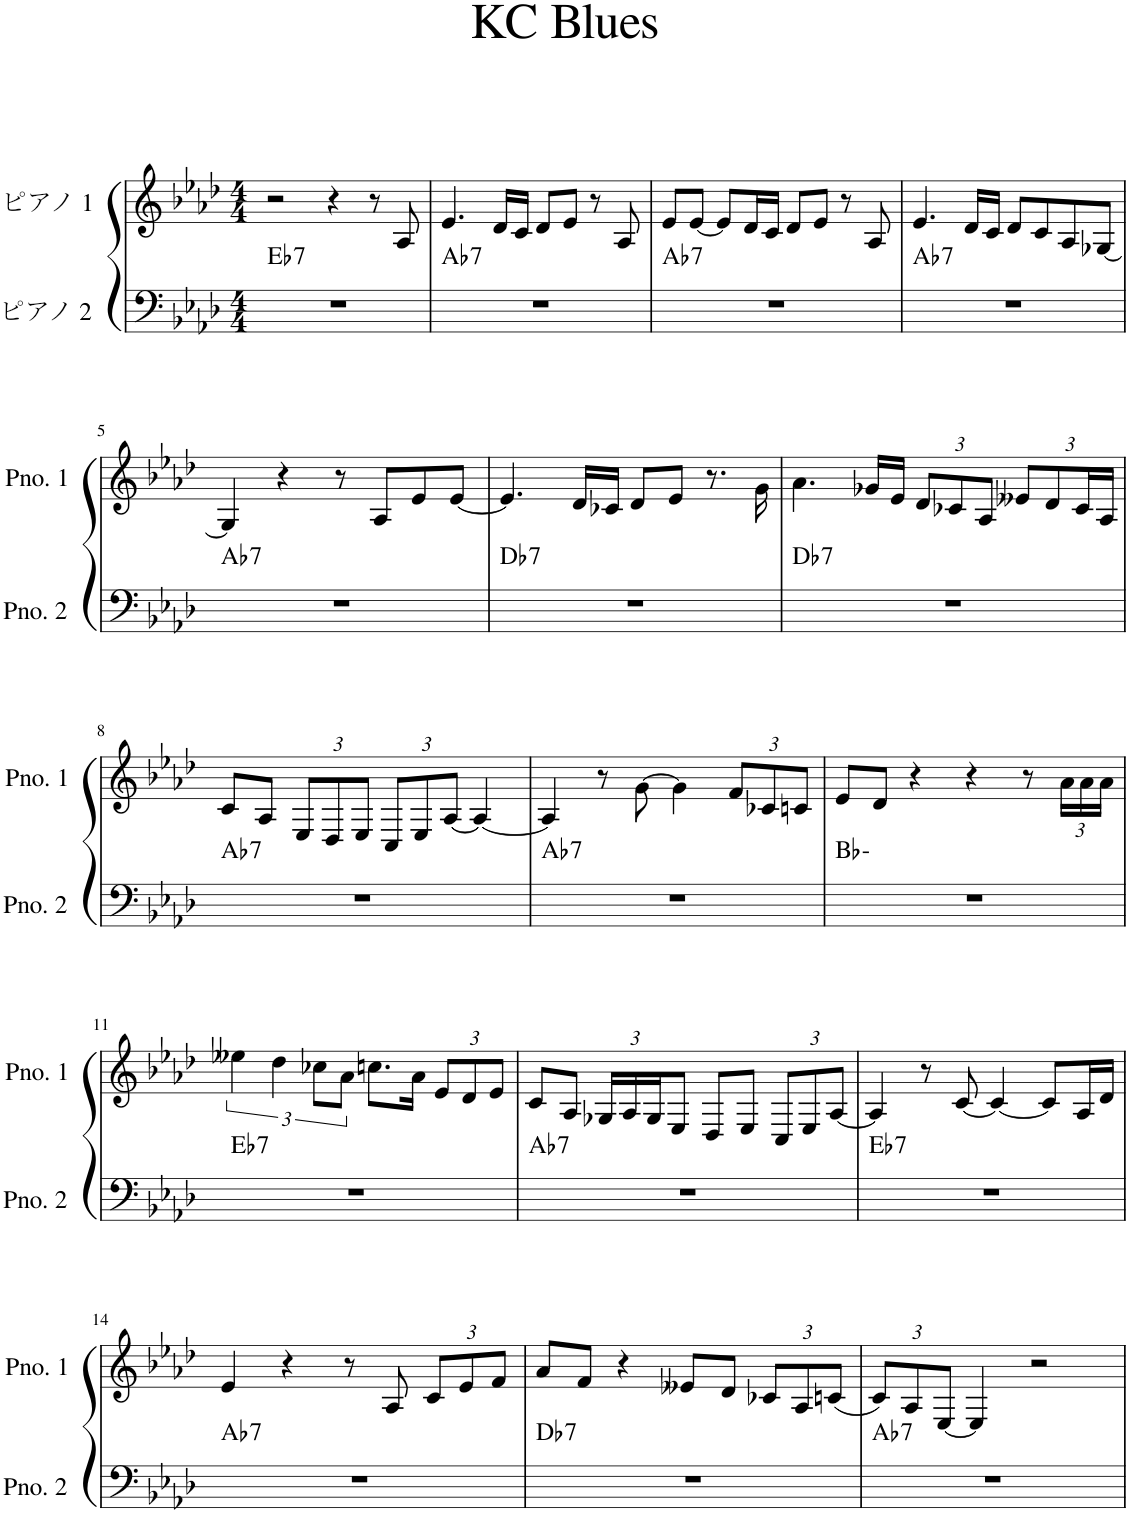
**kern	**harte	**kern
*part2	*part2	*part1
*staff2	*	*staff1
*I"ピアノ 2	*	*I"ピアノ 1
*clefF4	*	*clefG2
*k[b-e-a-d-]	*	*k[b-e-a-d-]
*M4/4	*	*M4/4
=1	=1	=1
!	!LO:H:kt=7	!
1r	Eb:7	2r
.	.	4r
.	.	8r
.	.	8A-/
=2	=2	=2
!	!LO:H:kt=7	!
1r	Ab:7	4.e-/
.	.	16d-/LL
.	.	16c/JJ
.	.	8d-/L
.	.	8e-/J
.	.	8r
.	.	8A-/
=3	=3	=3
!	!LO:H:kt=7	!
1r	Ab:7	8e-/L
.	.	[8e-/J
.	.	8e-/L]
.	.	16d-/L
.	.	16c/JJ
.	.	8d-/L
.	.	8e-/J
.	.	8r
.	.	8A-/
=4	=4	=4
!	!LO:H:kt=7	!
1r	Ab:7	4.e-/
.	.	16d-/LL
.	.	16c/JJ
.	.	8d-/L
.	.	8c/
.	.	8A-/
.	.	[8G-X/J
!!LO:LB:g=z
=5	=5	=5
!	!LO:H:kt=7	!
1r	Ab:7	4G-/]
.	.	4r
.	.	8r
.	.	8A-/L
.	.	8e-/
.	.	[8e-/J
=6	=6	=6
!	!LO:H:kt=7	!
1r	Db:7	4.e-/]
.	.	16d-/LL
.	.	16c-X/JJ
.	.	8d-/L
.	.	8e-/J
.	.	8.r
.	.	16g\
=7	=7	=7
!	!LO:H:kt=7	!
1r	Db:7	4.a-\
.	.	16g-X/LL
.	.	16e-/JJ
*	*	*Xbrackettup
.	.	12d-/L
.	.	12c-X/
.	.	12A-/J
.	.	12e--X/L
.	.	12d-/
.	.	24c-/L
.	.	24A-/JJ
!!LO:LB:g=z
=8	=8	=8
!	!LO:H:kt=7	!
1r	Ab:7	8c/L
.	.	8A-/J
.	.	12E-/L
.	.	12D-/
.	.	12E-/J
.	.	12C/L
.	.	12E-/
.	.	[12A-/J
.	.	4A-/_
=9	=9	=9
!	!LO:H:kt=7	!
1r	Ab:7	4A-/]
.	.	8r
.	.	[8g\
.	.	4g\]
.	.	12f/L
.	.	12c-X/
.	.	12cn/J
=10	=10	=10
1r	Bb:min	8e-/L
.	.	8d-/J
.	.	4r
.	.	4r
.	.	8r
.	.	24a-\LL
.	.	24a-\
.	.	24a-\JJ
!!LO:LB:g=z
=11	=11	=11
*	*	*brackettup
!	!LO:H:kt=7	!
1r	Eb:7	6ee--X\
.	.	6dd-\
.	.	12cc-X\L
.	.	12a-\J
.	.	8.ccn\L
.	.	16a-\Jk
*	*	*Xbrackettup
.	.	12e-/L
.	.	12d-/
.	.	12e-/J
=12	=12	=12
!	!LO:H:kt=7	!
1r	Ab:7	8c/L
.	.	8A-/J
.	.	24G-X/LL
.	.	24A-/
.	.	24G-/J
.	.	8E-/J
.	.	8D-/L
.	.	8E-/J
.	.	12C/L
.	.	12E-/
.	.	[12A-/J
=13	=13	=13
!	!LO:H:kt=7	!
1r	Eb:7	4A-/]
.	.	8r
.	.	[8c/
.	.	4c/_
.	.	8c/L]
.	.	16A-/L
.	.	16d-/JJ
!!LO:LB:g=z
=14	=14	=14
!	!LO:H:kt=7	!
1r	Ab:7	4e-/
.	.	4r
.	.	8r
.	.	8A-/
.	.	12c/L
.	.	12e-/
.	.	12f/J
=15	=15	=15
!	!LO:H:kt=7	!
1r	Db:7	8a-/L
.	.	8f/J
.	.	4r
.	.	8e--X/L
.	.	8d-/J
.	.	12c-X/L
.	.	12A-/
.	.	(12cn/J
=16	=16	=16
!	!LO:H:kt=7	!
1r	Ab:7	12c/L)
.	.	12A-/
.	.	[12E-/J
.	.	4E-/]
.	.	2r
=	=	=
*-	*-	*-
